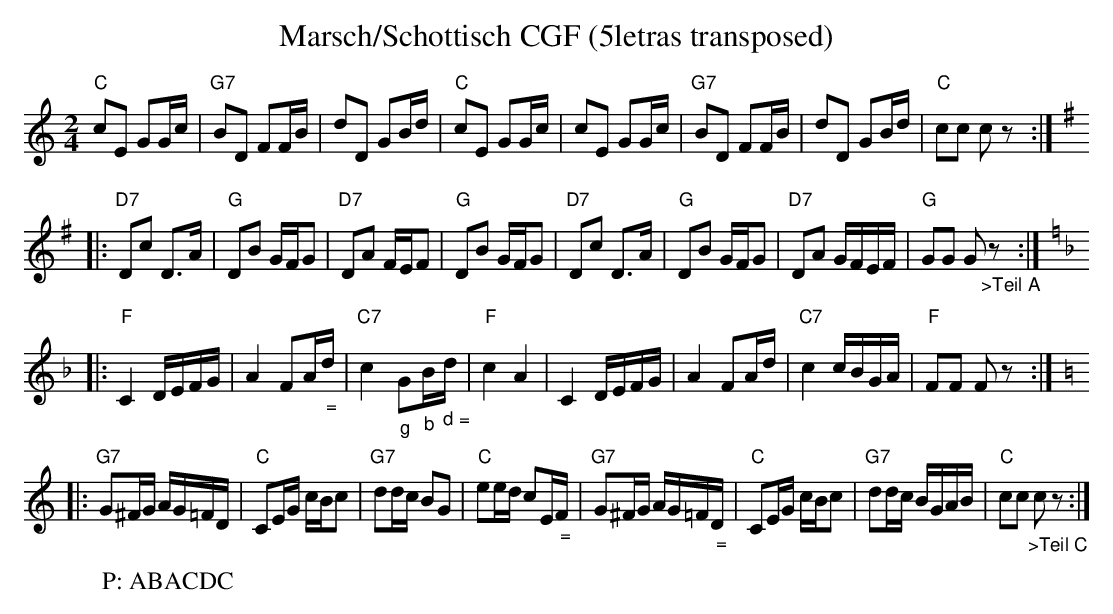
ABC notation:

X:1
T:Marsch/Schottisch CGF (5letras transposed)
M:2/4
L:1/16
K:C transpose=3 %%MIDI gchordon
"C"c2E2 G2Gc | "G7"B2D2 F2FB | d2D2 G2Bd | "C"c2E2 G2Gc | c2E2 G2Gc | "G7"B2D2 F2FB | d2D2 G2Bd | "C"c2c2 c2z2 :: [K:G]
"D7"D2c2 D3A | "G"D2B2 GFG2 | "D7"D2A2 FEF2 | "G"D2B2 GFG2 | "D7"D2c2 D3A | "G"D2B2 GFG2 | "D7"D2A2 GFEF | "G"G2G2 G2"_>Teil A"z2 :: [K:F]
"F"C4DEFG | A4F2A"_ ="d | "C7"c4"_g"G2"_b"B"_ d ="d | "F"c4A4 | C4DEFG | A4F2Ad | "C7"c4 cBGA | "F"F2F2 F2z2 :: [K:C]
"G7"G2^FG AG=FD | "C"C2EG cBc2 | "G7"d2dc B2G2 | "C"e2ed c2E"_ ="F | "G7"G2^FG AG=F"_ ="D | "C"C2EG cBc2 | "G7"d2dc BGAB | "C"c2c2 "_>Teil C"c2z2 :|
W: P: ABACDC
